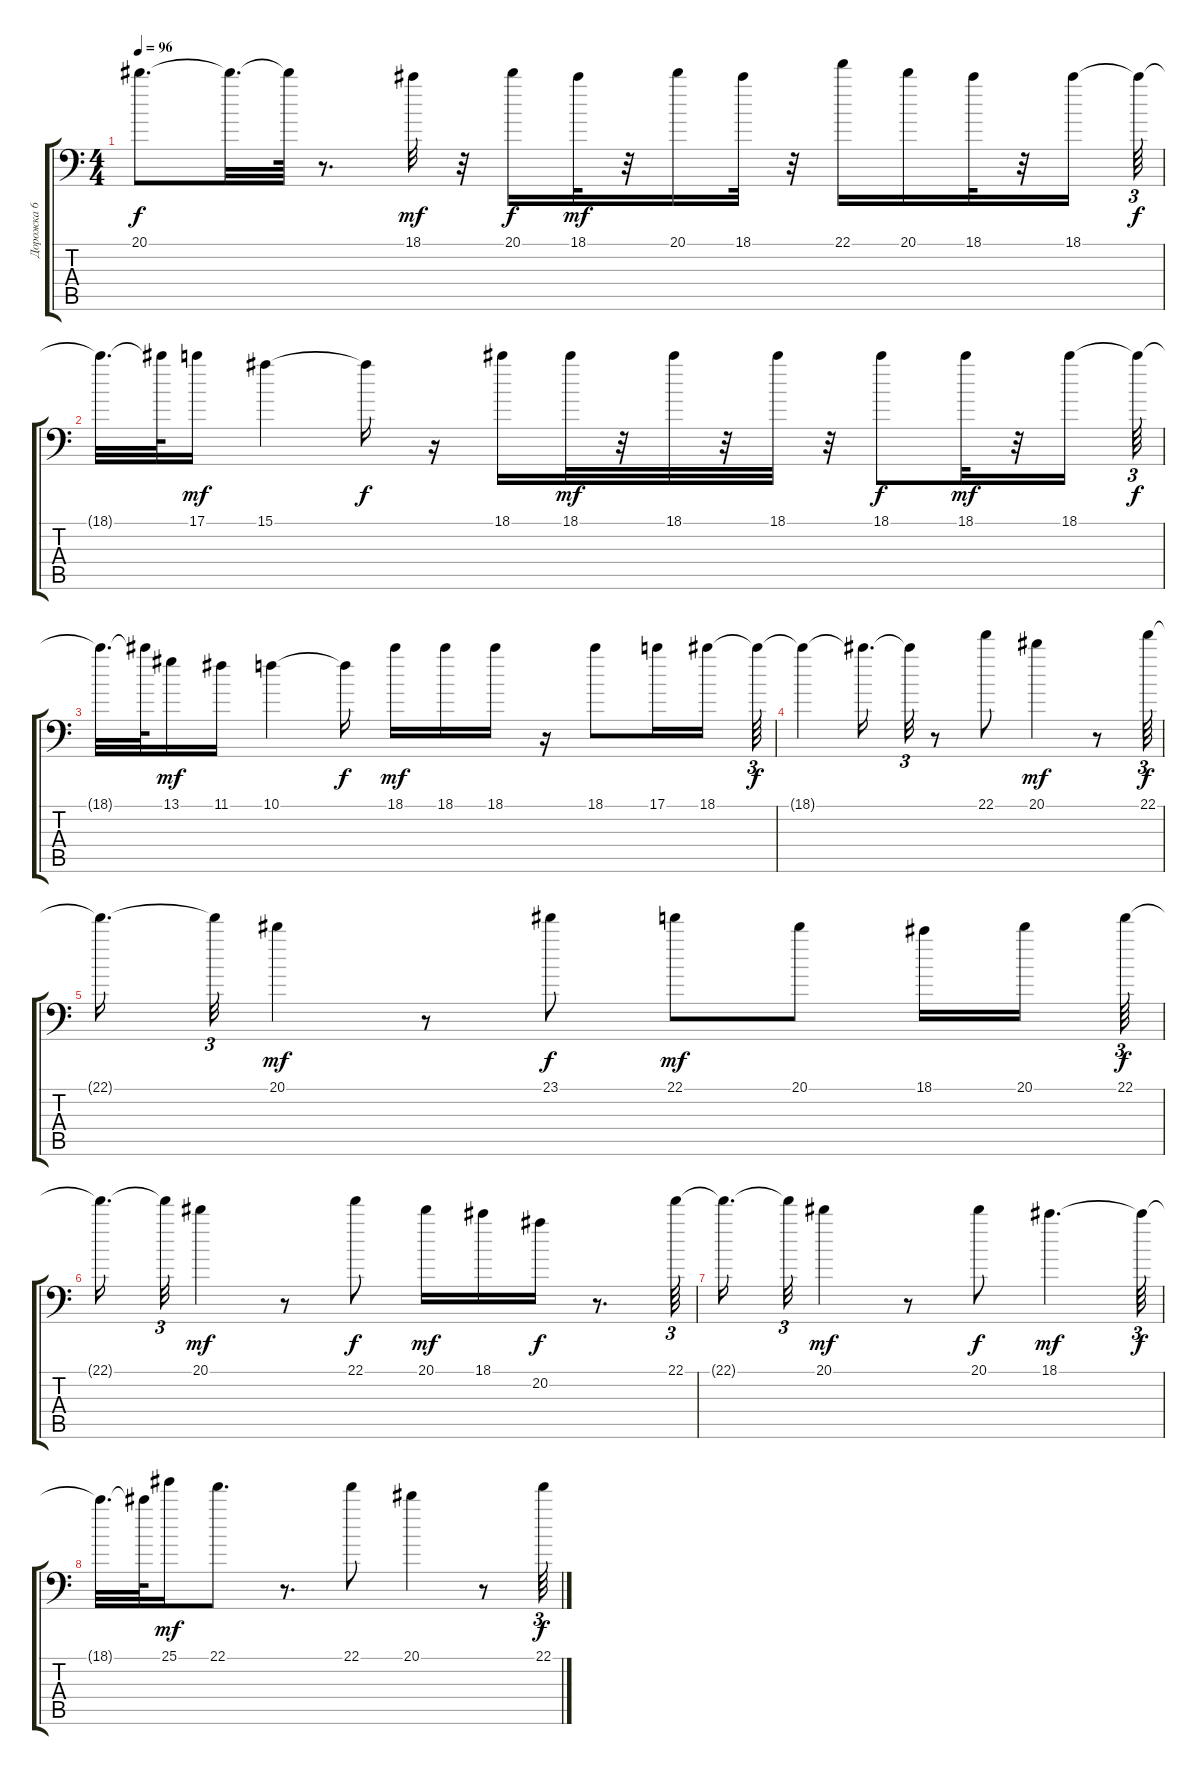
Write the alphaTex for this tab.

\track ("Дорожка 6" "Дорожка 6") {instrument overdrivenguitar}
\staff {score tabs}
\tuning (G3 D3 Bb2 F2 C2 F1) {hide}
\ts (4 4)
\tempo 96
\clef f4
\ks c
20.1{t}.8{d dy f} 20.1{t}.32{d} 20.1{t}.64 r.8{d} 18.1.32{dy mf} r.32 20.1.16{dy f} 18.1.32{dy mf} r.32 20.1.16 18.1.32 r.32 22.1.16 20.1.16 18.1.32 r.32 18.1.16 18.1{t}.64{tu (3 2) dy f} |
18.1{t}.32{d} 18.1{t}.64 17.1.16{dy mf} 15.1.4 15.1{t}.16{dy f} r.16 18.1.16 18.1.32{dy mf} r.32 18.1.32 r.32 18.1.32 r.32 18.1.8{dy f} 18.1.32{dy mf} r.32 18.1.16 18.1{t}.64{tu (3 2) dy f} |
18.1{t}.32{d} 18.1{t}.64 13.1.16{dy mf} 11.1.16 10.1.4 10.1{t}.16{dy f} 18.1.16{dy mf} 18.1.16 18.1.16 r.16 18.1.8 17.1.16 18.1.16 18.1{t}.64{tu (3 2) dy f} |
18.1{t}.4 18.1{t}.16{d} 18.1{t}.32{tu (3 2)} r.8 22.1.8 20.1.4{dy mf} r.8 22.1.64{tu (3 2) dy f} |
22.1{t}.16{d} 22.1{t}.32{tu (3 2)} 20.1.4{dy mf} r.8 23.1.8{dy f} 22.1.8{dy mf} 20.1.8 18.1.16 20.1.16{beam splitsecondary} 22.1.64{tu (3 2) dy f} |
22.1{t}.16{d} 22.1{t}.32{tu (3 2)} 20.1.4{dy mf} r.8 22.1.8{dy f} 20.1.16{dy mf} 18.1.16 20.2.16{dy f} r.8{d} 22.1.64{tu (3 2)} |
22.1{t}.16{d} 22.1{t}.32{tu (3 2)} 20.1.4{dy mf} r.8 20.1.8{dy f} 18.1.4{d dy mf} 18.1{t}.64{tu (3 2) dy f} |
18.1{t}.32{d} 18.1{t}.64 25.1.16{dy mf} 22.1.8{d} r.8{d} 22.1.8 20.1.4 r.8 22.1.64{tu (3 2) dy f}
